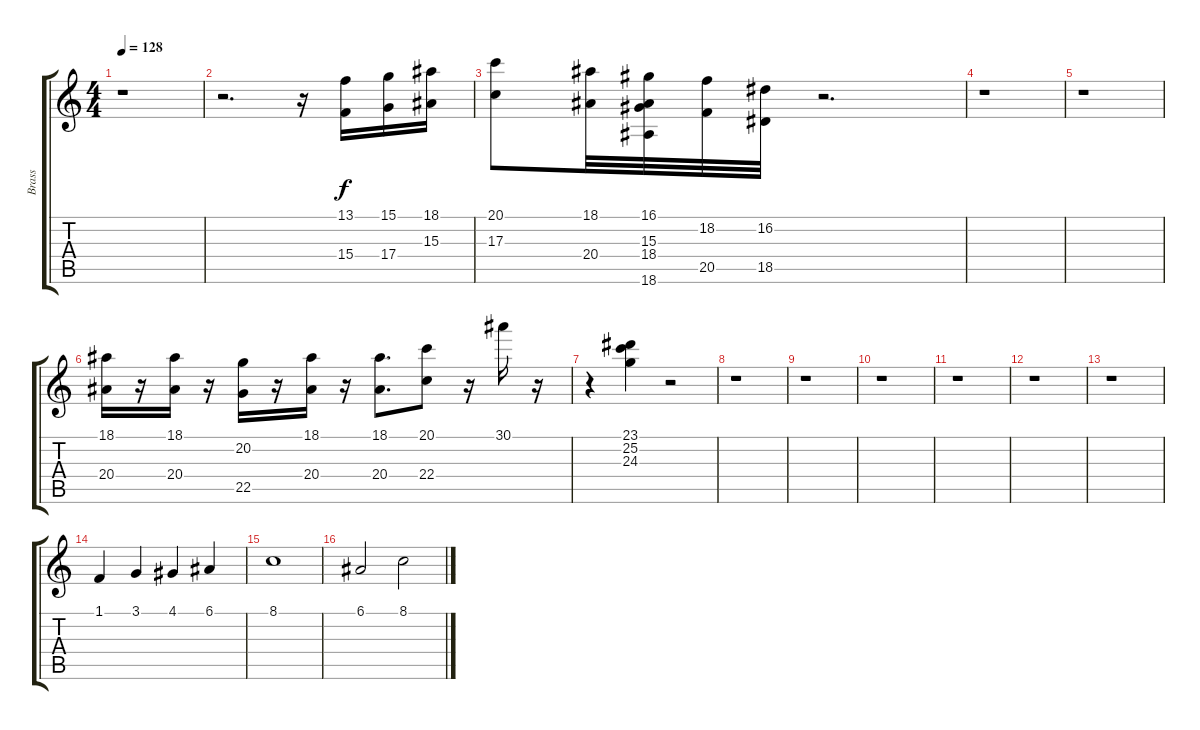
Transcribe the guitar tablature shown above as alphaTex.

\track ("Brass" "Brass") {instrument brasssection}
\staff {score tabs}
\tuning (E4 B3 G3 D3 A2 E2) {hide}
\ts (4 4)
\tempo 128
\clef g2
\ks c
r.1{dy f} |
r.2{d} r.16 (13.1 15.4).16{instrument brasssection} (15.1 17.4).16 (18.1 15.3).16 |
(20.1 17.3).8 (18.1 20.4).32 (16.1 15.3 18.4 18.6).32 (18.2 20.5).32 (16.2 18.5).32 r.2{d} |
r.1 |
r.1 |
(18.1 20.4).16 r.16 (18.1 20.4).16 r.16 (20.2 22.5).16 r.16 (18.1 20.4).16 r.16 (18.1 20.4).8{d} (20.1 22.4).8 r.16 30.1.16{instrument orchestrahit} r.16 |
r.4 (23.1 25.2 24.3).4{instrument synthbrass1} r.2 |
r.1 |
r.1 |
r.1 |
r.1 |
r.1 |
r.1 |
1.1.4{instrument fx5brightness} 3.1.4 4.1.4 6.1.4 |
8.1.1 |
6.1.2 8.1.2
